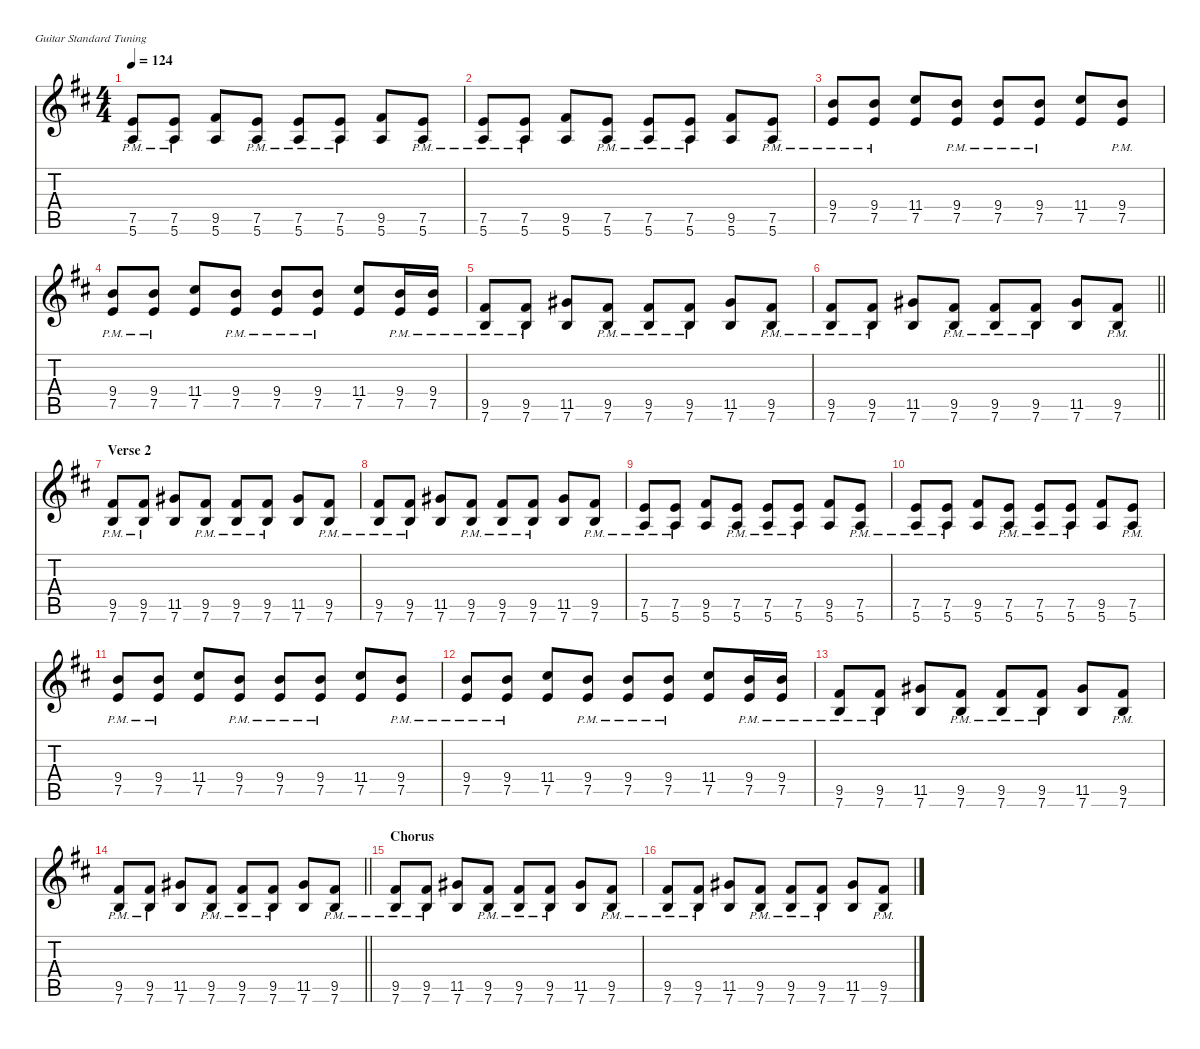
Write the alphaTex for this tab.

\hideDynamics
\bracketExtendMode nobrackets
\singleTrackTrackNamePolicy hidden
\multiTrackTrackNamePolicy hidden
\otherSystemsTrackNameOrientation horizontal
\track ("Clean Guitar" "E-Gt") {instrument electricguitarclean}
\staff {score tabs}
\tuning (E4 B3 G3 D3 A2 E2)
\ts (4 4)
\tempo 124
\clef g2
\scale
0.333333
\ks bminor
(7.5{acc forcenatural} 5.6{pm acc forcenatural}).8{dy f beam Up} (7.5{acc forcenatural} 5.6{pm acc forcenatural}).8{beam Up} (9.5{acc #} 5.6{acc forcenatural}).8{beam Up} (7.5{acc forcenatural} 5.6{pm acc forcenatural}).8{beam Up} (7.5{acc forcenatural} 5.6{pm acc forcenatural}).8{beam Up} (7.5{acc forcenatural} 5.6{pm acc forcenatural}).8{beam Up} (9.5{acc #} 5.6{acc forcenatural}).8{beam Up} (7.5{acc forcenatural} 5.6{pm acc forcenatural}).8{beam Up} |
\scale
0.333333 (7.5{acc forcenatural} 5.6{pm acc forcenatural}).8{beam Up} (7.5{acc forcenatural} 5.6{pm acc forcenatural}).8{beam Up} (9.5{acc #} 5.6{acc forcenatural}).8{beam Up} (7.5{acc forcenatural} 5.6{pm acc forcenatural}).8{beam Up} (7.5{acc forcenatural} 5.6{pm acc forcenatural}).8{beam Up} (7.5{acc forcenatural} 5.6{pm acc forcenatural}).8{beam Up} (9.5{acc #} 5.6{acc forcenatural}).8{beam Up} (7.5{acc forcenatural} 5.6{pm acc forcenatural}).8{beam Up} |
\scale
0.333333 (7.5{pm acc forcenatural} 9.4{acc forcenatural}).8{beam Up} (7.5{pm acc forcenatural} 9.4{acc forcenatural}).8{beam Up} (7.5{acc forcenatural} 11.4{acc #}).8{beam Up} (7.5{pm acc forcenatural} 9.4{acc forcenatural}).8{beam Up} (7.5{pm acc forcenatural} 9.4{acc forcenatural}).8{beam Up} (7.5{pm acc forcenatural} 9.4{acc forcenatural}).8{beam Up} (7.5{acc forcenatural} 11.4{acc #}).8{beam Up} (7.5{pm acc forcenatural} 9.4{acc forcenatural}).8{beam Up} |
\scale
0.333333 (7.5{pm acc forcenatural} 9.4{acc forcenatural}).8{beam Up} (7.5{pm acc forcenatural} 9.4{acc forcenatural}).8{beam Up} (7.5{acc forcenatural} 11.4{acc #}).8{beam Up} (7.5{pm acc forcenatural} 9.4{acc forcenatural}).8{beam Up} (7.5{pm acc forcenatural} 9.4{acc forcenatural}).8{beam Up} (7.5{pm acc forcenatural} 9.4{acc forcenatural}).8{beam Up} (7.5{acc forcenatural} 11.4{acc #}).8{beam Up} (9.4{acc forcenatural} 7.5{pm acc forcenatural}).16{beam Up} (7.5{pm acc forcenatural} 9.4{acc forcenatural}).16{beam Up} |
\scale
0.333333 (9.5{acc #} 7.6{pm acc forcenatural}).8{beam Up} (9.5{acc #} 7.6{pm acc forcenatural}).8{beam Up} (11.5{acc #} 7.6{acc forcenatural}).8{beam Up} (9.5{acc #} 7.6{pm acc forcenatural}).8{beam Up} (9.5{acc #} 7.6{pm acc forcenatural}).8{beam Up} (9.5{acc #} 7.6{pm acc forcenatural}).8{beam Up} (11.5{acc #} 7.6{acc forcenatural}).8{beam Up} (9.5{acc #} 7.6{pm acc forcenatural}).8{beam Up} |
\scale
0.333333
\barLineRight lightlight
(9.5{acc #} 7.6{pm acc forcenatural}).8{beam Up} (9.5{acc #} 7.6{pm acc forcenatural}).8{beam Up} (11.5{acc #} 7.6{acc forcenatural}).8{beam Up} (9.5{acc #} 7.6{pm acc forcenatural}).8{beam Up} (9.5{acc #} 7.6{pm acc forcenatural}).8{beam Up} (9.5{acc #} 7.6{pm acc forcenatural}).8{beam Up} (11.5{acc #} 7.6{acc forcenatural}).8{beam Up} (9.5{acc #} 7.6{pm acc forcenatural}).8{beam Up} |
\section ("" "Verse 2")
\scale
0.333333 (9.5{acc #} 7.6{pm acc forcenatural}).8{beam Up} (9.5{acc #} 7.6{pm acc forcenatural}).8{beam Up} (11.5{acc #} 7.6{acc forcenatural}).8{beam Up} (9.5{acc #} 7.6{pm acc forcenatural}).8{beam Up} (9.5{acc #} 7.6{pm acc forcenatural}).8{beam Up} (9.5{acc #} 7.6{pm acc forcenatural}).8{beam Up} (11.5{acc #} 7.6{acc forcenatural}).8{beam Up} (9.5{acc #} 7.6{pm acc forcenatural}).8{beam Up} |
\scale
0.333333 (9.5{acc #} 7.6{pm acc forcenatural}).8{beam Up} (9.5{acc #} 7.6{pm acc forcenatural}).8{beam Up} (11.5{acc #} 7.6{acc forcenatural}).8{beam Up} (9.5{acc #} 7.6{pm acc forcenatural}).8{beam Up} (9.5{acc #} 7.6{pm acc forcenatural}).8{beam Up} (9.5{acc #} 7.6{pm acc forcenatural}).8{beam Up} (11.5{acc #} 7.6{acc forcenatural}).8{beam Up} (9.5{acc #} 7.6{pm acc forcenatural}).8{beam Up} |
\scale
0.333333 (7.5{acc forcenatural} 5.6{pm acc forcenatural}).8{beam Up} (7.5{acc forcenatural} 5.6{pm acc forcenatural}).8{beam Up} (9.5{acc #} 5.6{acc forcenatural}).8{beam Up} (7.5{acc forcenatural} 5.6{pm acc forcenatural}).8{beam Up} (7.5{acc forcenatural} 5.6{pm acc forcenatural}).8{beam Up} (7.5{acc forcenatural} 5.6{pm acc forcenatural}).8{beam Up} (9.5{acc #} 5.6{acc forcenatural}).8{beam Up} (7.5{acc forcenatural} 5.6{pm acc forcenatural}).8{beam Up} |
\scale
0.333333 (7.5{acc forcenatural} 5.6{pm acc forcenatural}).8{beam Up} (7.5{acc forcenatural} 5.6{pm acc forcenatural}).8{beam Up} (9.5{acc #} 5.6{acc forcenatural}).8{beam Up} (7.5{acc forcenatural} 5.6{pm acc forcenatural}).8{beam Up} (7.5{acc forcenatural} 5.6{pm acc forcenatural}).8{beam Up} (7.5{acc forcenatural} 5.6{pm acc forcenatural}).8{beam Up} (9.5{acc #} 5.6{acc forcenatural}).8{beam Up} (7.5{acc forcenatural} 5.6{pm acc forcenatural}).8{beam Up} |
\scale
0.333333 (7.5{pm acc forcenatural} 9.4{acc forcenatural}).8{beam Up} (7.5{pm acc forcenatural} 9.4{acc forcenatural}).8{beam Up} (7.5{acc forcenatural} 11.4{acc #}).8{beam Up} (7.5{pm acc forcenatural} 9.4{acc forcenatural}).8{beam Up} (7.5{pm acc forcenatural} 9.4{acc forcenatural}).8{beam Up} (7.5{pm acc forcenatural} 9.4{acc forcenatural}).8{beam Up} (7.5{acc forcenatural} 11.4{acc #}).8{beam Up} (7.5{pm acc forcenatural} 9.4{acc forcenatural}).8{beam Up} |
\scale
0.333333 (7.5{pm acc forcenatural} 9.4{acc forcenatural}).8{beam Up} (7.5{pm acc forcenatural} 9.4{acc forcenatural}).8{beam Up} (7.5{acc forcenatural} 11.4{acc #}).8{beam Up} (7.5{pm acc forcenatural} 9.4{acc forcenatural}).8{beam Up} (7.5{pm acc forcenatural} 9.4{acc forcenatural}).8{beam Up} (7.5{pm acc forcenatural} 9.4{acc forcenatural}).8{beam Up} (7.5{acc forcenatural} 11.4{acc #}).8{beam Up} (9.4{acc forcenatural} 7.5{pm acc forcenatural}).16{beam Up} (7.5{pm acc forcenatural} 9.4{acc forcenatural}).16{beam Up} |
\scale
0.333333 (9.5{acc #} 7.6{pm acc forcenatural}).8{beam Up} (9.5{acc #} 7.6{pm acc forcenatural}).8{beam Up} (11.5{acc #} 7.6{acc forcenatural}).8{beam Up} (9.5{acc #} 7.6{pm acc forcenatural}).8{beam Up} (9.5{acc #} 7.6{pm acc forcenatural}).8{beam Up} (9.5{acc #} 7.6{pm acc forcenatural}).8{beam Up} (11.5{acc #} 7.6{acc forcenatural}).8{beam Up} (9.5{acc #} 7.6{pm acc forcenatural}).8{beam Up} |
\scale
0.333333
\barLineRight lightlight
(9.5{acc #} 7.6{pm acc forcenatural}).8{beam Up} (9.5{acc #} 7.6{pm acc forcenatural}).8{beam Up} (11.5{acc #} 7.6{acc forcenatural}).8{beam Up} (9.5{acc #} 7.6{pm acc forcenatural}).8{beam Up} (9.5{acc #} 7.6{pm acc forcenatural}).8{beam Up} (9.5{acc #} 7.6{pm acc forcenatural}).8{beam Up} (11.5{acc #} 7.6{acc forcenatural}).8{beam Up} (9.5{acc #} 7.6{pm acc forcenatural}).8{beam Up} |
\section ("" "Chorus")
\scale
0.333333 (9.5{acc #} 7.6{pm acc forcenatural}).8{beam Up} (9.5{acc #} 7.6{pm acc forcenatural}).8{beam Up} (11.5{acc #} 7.6{acc forcenatural}).8{beam Up} (9.5{acc #} 7.6{pm acc forcenatural}).8{beam Up} (9.5{acc #} 7.6{pm acc forcenatural}).8{beam Up} (9.5{acc #} 7.6{pm acc forcenatural}).8{beam Up} (11.5{acc #} 7.6{acc forcenatural}).8{beam Up} (9.5{acc #} 7.6{pm acc forcenatural}).8{beam Up} |
\scale
0.333333 (9.5{acc #} 7.6{pm acc forcenatural}).8{beam Up} (9.5{acc #} 7.6{pm acc forcenatural}).8{beam Up} (11.5{acc #} 7.6{acc forcenatural}).8{beam Up} (9.5{acc #} 7.6{pm acc forcenatural}).8{beam Up} (9.5{acc #} 7.6{pm acc forcenatural}).8{beam Up} (9.5{acc #} 7.6{pm acc forcenatural}).8{beam Up} (11.5{acc #} 7.6{acc forcenatural}).8{beam Up} (9.5{acc #} 7.6{pm acc forcenatural}).8{beam Up}
